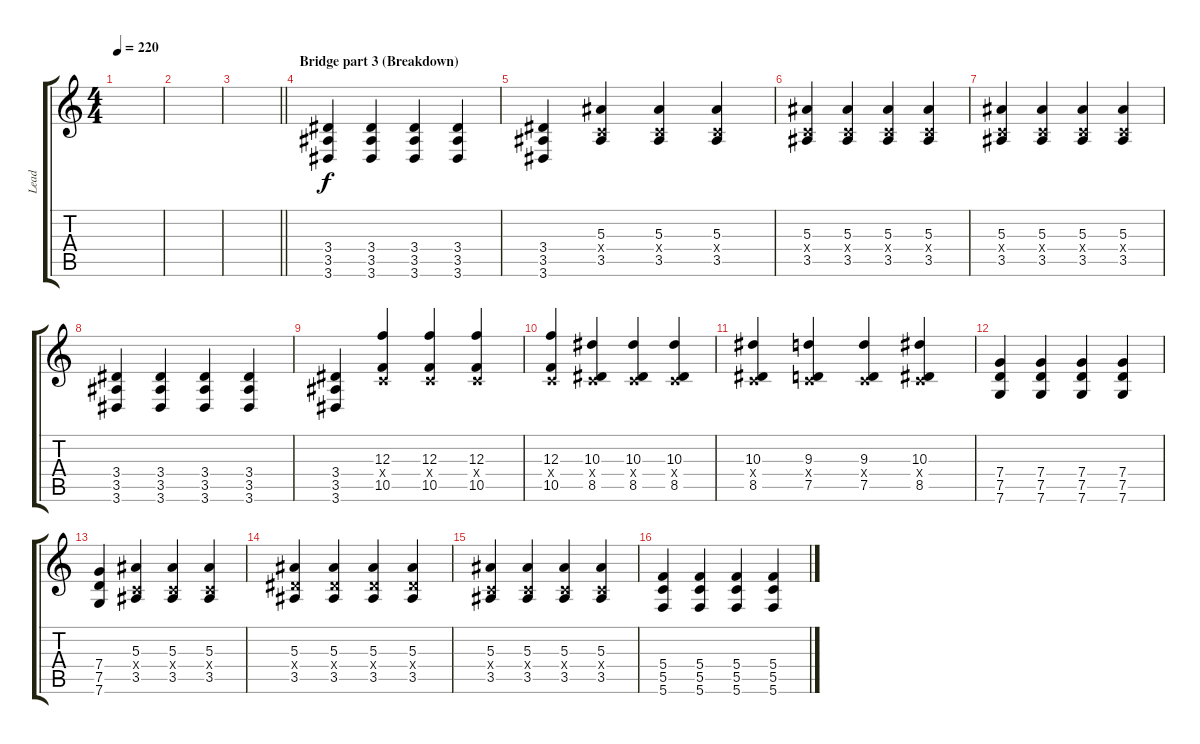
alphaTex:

\track ("Lead" "Lead") {instrument distortionguitar}
\staff {score tabs}
\tuning (D4 A3 F3 C3 G2 C2) {hide}
\ts (4 4)
\tempo 220
\clef g2
\ks c
|
|
\barLineRight lightlight
|
\section ("" "Bridge part 3 (Breakdown)")
(3.4 3.5 3.6).4 (3.4 3.5 3.6).4 (3.4 3.5 3.6).4 (3.4 3.5 3.6).4 |
(3.4 3.5 3.6).4 (5.3 0.4{x} 3.5).4 (5.3 0.4{x} 3.5).4 (5.3 0.4{x} 3.5).4 |
(5.3 0.4{x} 3.5).4 (5.3 0.4{x} 3.5).4 (5.3 0.4{x} 3.5).4 (5.3 0.4{x} 3.5).4 |
(5.3 0.4{x} 3.5).4 (5.3 0.4{x} 3.5).4 (5.3 0.4{x} 3.5).4 (5.3 0.4{x} 3.5).4 |
(3.4 3.5 3.6).4 (3.4 3.5 3.6).4 (3.4 3.5 3.6).4 (3.4 3.5 3.6).4 |
(3.4 3.5 3.6).4 (12.3 0.4{x} 10.5).4 (12.3 0.4{x} 10.5).4 (12.3 0.4{x} 10.5).4 |
(12.3 0.4{x} 10.5).4 (10.3 0.4{x} 8.5).4 (10.3 0.4{x} 8.5).4 (10.3 0.4{x} 8.5).4 |
(10.3 0.4{x} 8.5).4 (9.3 0.4{x} 7.5).4 (9.3 0.4{x} 7.5).4 (10.3 0.4{x} 8.5).4 |
(7.4 7.5 7.6).4 (7.4 7.5 7.6).4 (7.4 7.5 7.6).4 (7.4 7.5 7.6).4 |
(7.4 7.5 7.6).4 (5.3 0.4{x} 3.5).4 (5.3 0.4{x} 3.5).4 (5.3 0.4{x} 3.5).4 |
(5.3 3.4{x} 3.5).4 (5.3 3.4{x} 3.5).4 (5.3 3.4{x} 3.5).4 (5.3 3.4{x} 3.5).4 |
(5.3 0.4{x} 3.5).4 (5.3 0.4{x} 3.5).4 (5.3 0.4{x} 3.5).4 (5.3 0.4{x} 3.5).4 |
(5.4 5.5 5.6).4 (5.4 5.5 5.6).4 (5.4 5.5 5.6).4 (5.4 5.5 5.6).4
